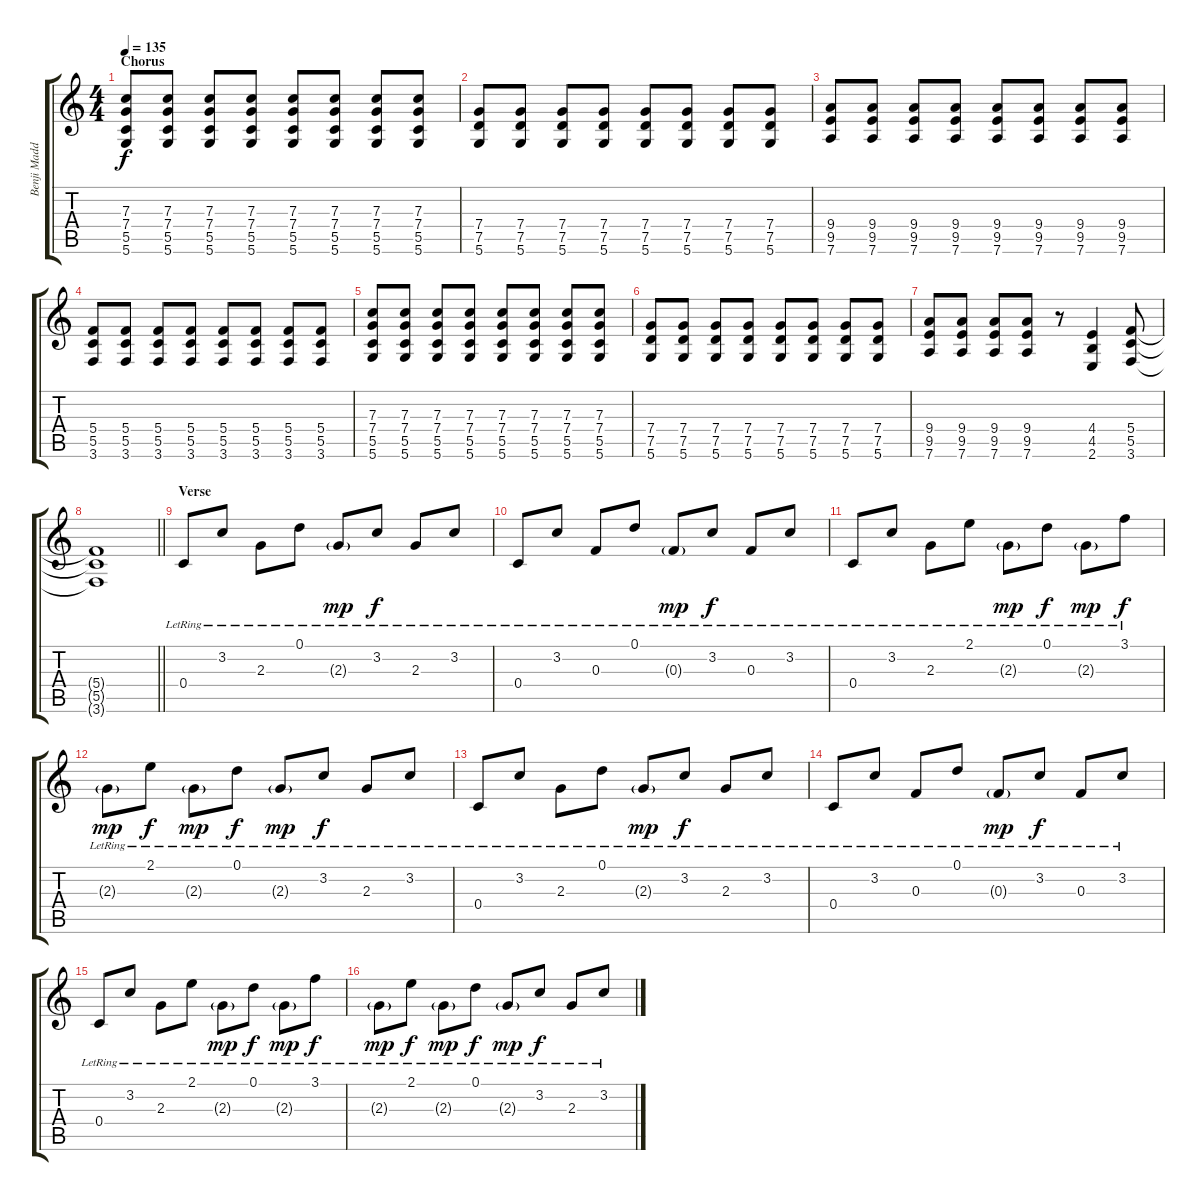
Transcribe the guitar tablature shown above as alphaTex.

\track ("Benji Madden - Guitar" "Benji Madd") {instrument acousticguitarsteel}
\staff {score tabs}
\tuning (D4 A3 F3 C3 G2 D2) {hide}
\ts (4 4)
\section ("" "Chorus")
\tempo 135
\clef g2
\ks c
(7.3 7.4 5.5 5.6).8{dy f volume 13 instrument distortionguitar} (7.3 7.4 5.5 5.6).8 (7.3 7.4 5.5 5.6).8 (7.3 7.4 5.5 5.6).8 (7.3 7.4 5.5 5.6).8 (7.3 7.4 5.5 5.6).8 (7.3 7.4 5.5 5.6).8 (7.3 7.4 5.5 5.6).8 |
(7.4 7.5 5.6).8 (7.4 7.5 5.6).8 (7.4 7.5 5.6).8 (7.4 7.5 5.6).8 (7.4 7.5 5.6).8 (7.4 7.5 5.6).8 (7.4 7.5 5.6).8 (7.4 7.5 5.6).8 |
(9.4 9.5 7.6).8 (9.4 9.5 7.6).8 (9.4 9.5 7.6).8 (9.4 9.5 7.6).8 (9.4 9.5 7.6).8 (9.4 9.5 7.6).8 (9.4 9.5 7.6).8 (9.4 9.5 7.6).8 |
(5.4 5.5 3.6).8 (5.4 5.5 3.6).8 (5.4 5.5 3.6).8 (5.4 5.5 3.6).8 (5.4 5.5 3.6).8 (5.4 5.5 3.6).8 (5.4 5.5 3.6).8 (5.4 5.5 3.6).8 |
(7.3 7.4 5.5 5.6).8{volume 13 instrument distortionguitar} (7.3 7.4 5.5 5.6).8 (7.3 7.4 5.5 5.6).8 (7.3 7.4 5.5 5.6).8 (7.3 7.4 5.5 5.6).8 (7.3 7.4 5.5 5.6).8 (7.3 7.4 5.5 5.6).8 (7.3 7.4 5.5 5.6).8 |
(7.4 7.5 5.6).8 (7.4 7.5 5.6).8 (7.4 7.5 5.6).8 (7.4 7.5 5.6).8 (7.4 7.5 5.6).8 (7.4 7.5 5.6).8 (7.4 7.5 5.6).8 (7.4 7.5 5.6).8 |
(9.4 9.5 7.6).8 (9.4 9.5 7.6).8 (9.4 9.5 7.6).8 (9.4 9.5 7.6).8 r.8 (4.4 4.5 2.6).4 (5.4 5.5 3.6).8 |
\barLineRight lightlight
(5.4{t} 5.5{t} 3.6{t}).1 |
\section ("" "Verse")
0.4{lr}.8{instrument electricguitarclean} 3.2{lr}.8 2.3{lr}.8 0.1{lr}.8 2.3{g lr}.8{dy mp} 3.2{lr}.8{dy f} 2.3{lr}.8 3.2{lr}.8 |
0.4{lr}.8 3.2{lr}.8 0.3{lr}.8 0.1{lr}.8 0.3{g lr}.8{dy mp} 3.2{lr}.8{dy f} 0.3{lr}.8 3.2{lr}.8 |
0.4{lr}.8 3.2{lr}.8 2.3{lr}.8 2.1{lr}.8 2.3{g lr}.8{dy mp} 0.1{lr}.8{dy f} 2.3{g lr}.8{dy mp} 3.1{lr}.8{dy f} |
2.3{g lr}.8{dy mp} 2.1{lr}.8{dy f} 2.3{g lr}.8{dy mp} 0.1{lr}.8{dy f} 2.3{g lr}.8{dy mp} 3.2{lr}.8{dy f} 2.3{lr}.8 3.2{lr}.8 |
0.4{lr}.8 3.2{lr}.8 2.3{lr}.8 0.1{lr}.8 2.3{g lr}.8{dy mp} 3.2{lr}.8{dy f} 2.3{lr}.8 3.2{lr}.8 |
0.4{lr}.8 3.2{lr}.8 0.3{lr}.8 0.1{lr}.8 0.3{g lr}.8{dy mp} 3.2{lr}.8{dy f} 0.3{lr}.8 3.2{lr}.8 |
0.4{lr}.8 3.2{lr}.8 2.3{lr}.8 2.1{lr}.8 2.3{g lr}.8{dy mp} 0.1{lr}.8{dy f} 2.3{g lr}.8{dy mp} 3.1{lr}.8{dy f} |
2.3{g lr}.8{dy mp} 2.1{lr}.8{dy f} 2.3{g lr}.8{dy mp} 0.1{lr}.8{dy f} 2.3{g lr}.8{dy mp} 3.2{lr}.8{dy f} 2.3{lr}.8 3.2{lr}.8
